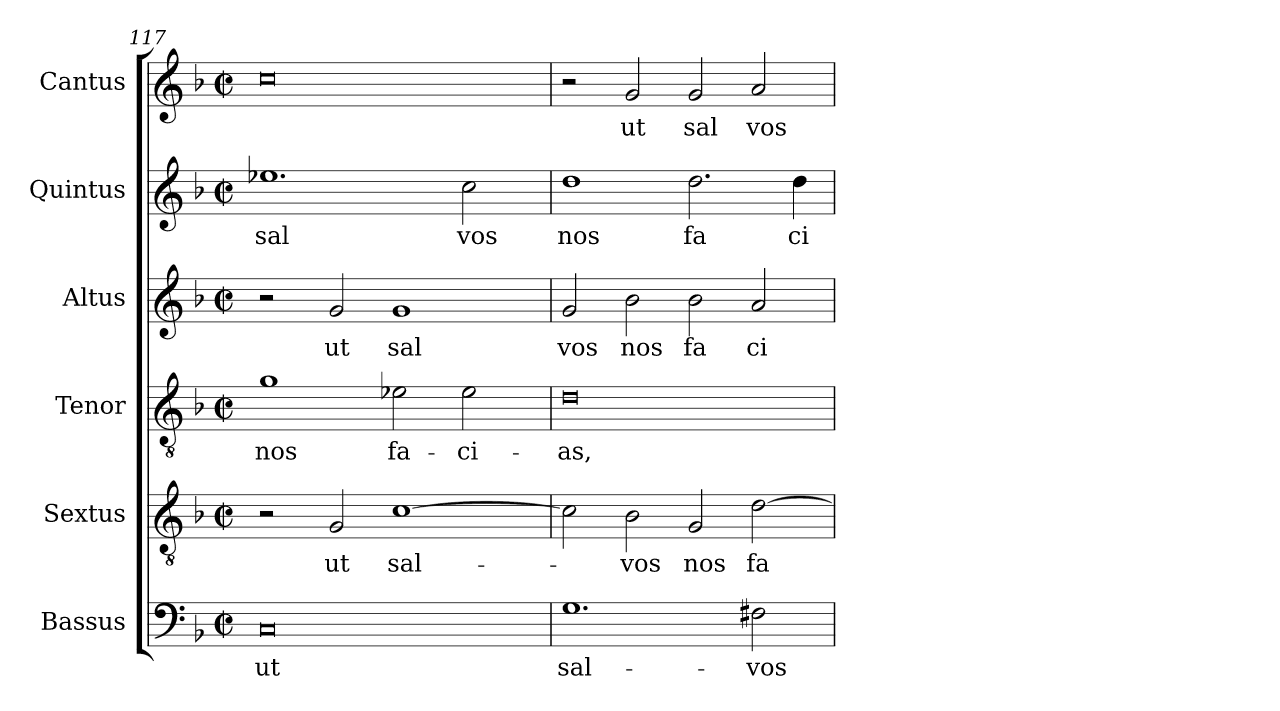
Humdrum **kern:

**kern	**text	**kern	**text	**kern	**text	**kern	**text	**kern	**text	**kern	**text
*part6	*part6	*part5	*part5	*part4	*part4	*part3	*part3	*part2	*part2	*part1	*part1
*staff6	*staff6	*staff5	*staff5	*staff4	*staff4	*staff3	*staff3	*staff2	*staff2	*staff1	*staff1
*I"Bassus	*	*I"Sextus	*	*I"Tenor	*	*I"Altus	*	*I"Quintus	*	*I"Cantus	*
!!LO:LB:g=z
*clefF4	*	*clefGv2	*	*clefGv2	*	*clefG2	*	*clefG2	*	*clefG2	*
*k[b-]	*	*k[b-]	*	*k[b-]	*	*k[b-]	*	*k[b-]	*	*k[b-]	*
*F:	*	*F:	*	*F:	*	*F:	*	*F:	*	*F:	*
*M2/2	*	*M2/2	*	*M2/2	*	*M2/2	*	*M2/2	*	*M2/2	*
*met(c|)	*	*met(c|)	*	*met(c|)	*	*met(c|)	*	*met(c|)	*	*met(c|)	*
=117	=117	=117	=117	=117	=117	=117	=117	=117	=117	=117	=117
!	!LO:LY:b:cj	!	!	!	!LO:LY:b:cj	!	!	!	!LO:LY:b:cj	!	!
*	*	*	*	*	*	*	*	*^	*	*	*
0C	ut	2r	.	1g	nos	2r	.	1.ee-X	64ryy	sal	0cc	.
.	.	.	.	.	.	.	.	.	1ryy	.	.	.
!	!	!	!LO:LY:b:cj	!	!	!	!LO:LY:b:cj	!	!	!	!	!
.	.	2G/	ut	.	.	2g/	ut	.	.	.	.	.
!	!	!	!LO:LY:b:cj	!	!LO:LY:b:cj	!	!LO:LY:b:cj	!	!	!	!	!
.	.	[>1c	sal-	2e-X\	fa-	1g	sal	.	.	.	.	.
.	.	.	.	.	.	.	.	.	2ryy	.	.	.
!	!	!	!	!	!LO:LY:b:cj	!	!	!	!	!LO:LY:b:cj	!	!
.	.	.	.	2e-\	-ci-	.	.	2cc\	.	vos	.	.
.	.	.	.	.	.	.	.	.	4ryy	.	.	.
.	.	.	.	.	.	.	.	.	8...ryy	.	.	.
=118	=118	=118	=118	=118	=118	=118	=118	=118	=118	=118	=118	=118
!	!LO:LY:b:cj	!	!	!	!LO:LY:b:cj	!	!LO:LY:b:cj	!	!	!LO:LY:b:cj	!	!
*	*	*	*	*	*	*	*	*v	*v	*	*	*
1.G	sal-	2c\]	.	0d	-as,	2g/	vos	1dd	nos	2r	.
!	!	!	!LO:LY:b:cj	!	!	!	!LO:LY:b:cj	!	!	!	!LO:LY:b:cj
.	.	2B-\	-vos	.	.	2b-\	nos	.	.	2g/	ut
!	!	!	!LO:LY:b:cj	!	!	!	!LO:LY:b:cj	!	!LO:LY:b:cj	!	!LO:LY:b:cj
.	.	2G/	nos	.	.	2b-\	fa	2.dd\	fa	2g/	sal
!	!LO:LY:b:cj	!	!LO:LY:b:cj	!	!	!	!LO:LY:b:cj	!	!	!	!LO:LY:b:cj
2F#X\	-vos	[>2d\	fa-	.	.	2a/	ci	.	.	2a/	vos
!	!	!	!	!	!	!	!	!	!LO:LY:b:cj	!	!
.	.	.	.	.	.	.	.	4dd\	ci	.	.
=	=	=	=	=	=	=	=	=	=	=	=
*-	*-	*-	*-	*-	*-	*-	*-	*-	*-	*-	*-
